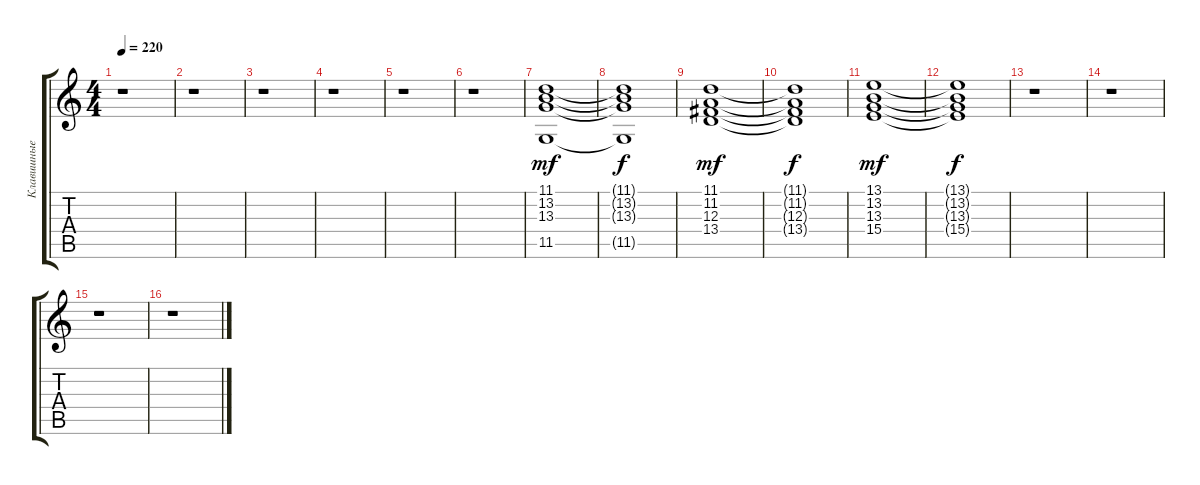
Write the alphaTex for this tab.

\track ("Клавишные ( right )" "Клавишные ") {instrument choiraahs}
\staff {score tabs}
\tuning (Eb4 Bb3 Gb3 Db3 Ab2 Eb2) {hide}
\ts (4 4)
\tempo 220
\clef g2
\ks c
r.1{dy mf} |
r.1 |
r.1 |
r.1 |
r.1 |
r.1 |
(11.1 13.2 13.3 11.5).1 |
(11.1{t} 13.2{t} 13.3{t} 11.5{t}).1{dy f} |
(11.1 11.2 12.3 13.4).1{dy mf} |
(11.1{t} 11.2{t} 12.3{t} 13.4{t}).1{dy f} |
(13.1 13.2 13.3 15.4).1{dy mf} |
(13.1{t} 13.2{t} 13.3{t} 15.4{t}).1{dy f} |
r.1 |
r.1 |
r.1 |
r.1
